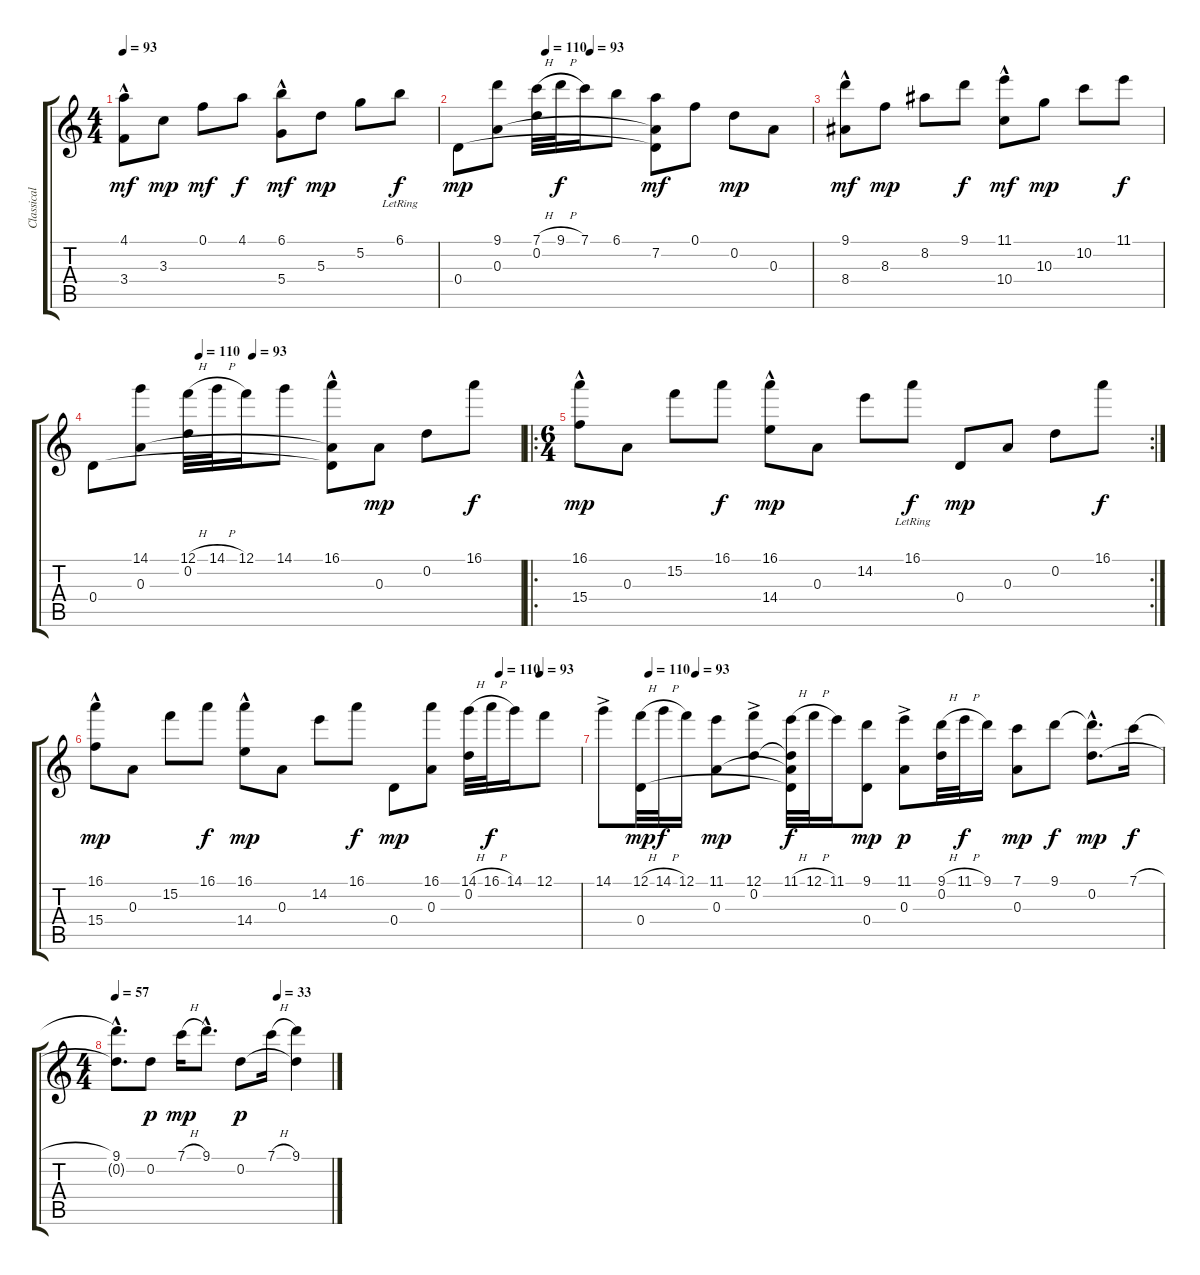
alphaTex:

\track ("Classical guitar" "Classical ") {instrument acousticguitarnylon}
\staff {score tabs}
\tuning (F4 D4 A3 D3 A2 D2) {hide}
\ts (4 4)
\tempo 93
\clef g2
\ks c
(4.1{hac} 3.4).8{dy mf} 3.3.8{dy mp} 0.1.8{dy mf} 4.1.8{dy f} (6.1{hac} 5.4).8{dy mf} 5.3.8{dy mp} 5.2.8 6.1{lr}.8{dy f} |
\tempo (110 0.25)
\tempo (93 0.375)
0.4.8{dy mp} (9.1 0.3).8 (7.1{h} 0.2).32 9.1{h}.32{dy f} 7.1.16 6.1.8 (7.2 0.3{t} 0.4{t}).8{dy mf} 0.1.8 0.2.8{dy mp} 0.3.8 |
(9.1{hac} 8.4).8{dy mf} 8.3.8{dy mp} 8.2.8 9.1.8{dy f} (11.1{hac} 10.4).8{dy mf} 10.3.8{dy mp} 10.2.8 11.1.8{dy f} |
\tempo (110 0.25)
\tempo (93 0.375)
0.4.8 (14.1 0.3).8 (12.1{h} 0.2).32 14.1{h}.32 12.1.16 14.1.8 (16.1{hac} 0.3{t} 0.4{t}).8 0.3.8{dy mp} 0.2.8 16.1.8{dy f} |
\ro
\rc 2
\ts (6 4)
(16.1{hac} 15.4).8{dy mp} 0.3.8 15.2.8 16.1.8{dy f} (16.1{hac} 14.4).8{dy mp} 0.3.8 14.2.8 16.1{lr}.8{dy f} 0.4.8{dy mp} 0.3.8 0.2.8 16.1.8{dy f} |
\tempo (110 0.8333333333333334)
\tempo (93 0.9166666666666666)
(16.1{hac} 15.4).8{dy mp} 0.3.8 15.2.8 16.1.8{dy f} (16.1{hac} 14.4).8{dy mp} 0.3.8 14.2.8 16.1.8{dy f} 0.4.8{dy mp} (16.1 0.3).8 (14.1{h} 0.2).32 16.1{h}.32{dy f} 14.1.16 12.1.8 |
\tempo (110 0.08333333333333333)
\tempo (93 0.16666666666666666)
14.1{ac}.8 (12.1{h} 0.4).32{dy mp} 14.1{h}.32{dy f} 12.1.16 (11.1 0.3).8{dy mp} (12.1{ac} 0.2).8 (11.1{h} 0.2{t} 0.3{t} 0.4{t}).32{dy f} 12.1{h}.32 11.1.16 (9.1 0.4).8{dy mp} (11.1{ac} 0.3).8{dy p} (9.1{h} 0.2).32 11.1{h}.32{dy f} 9.1.16 (7.1 0.3).8{dy mp} 9.1.8{dy f} (9.1{hac t} 0.2).8{d dy mp} 7.1{h}.16{dy f} |
\ts (4 4)
\tempo 57
\tempo (33 0.75)
(9.1{hac} 0.2{hac t}).8{d} 0.2.8{dy p} 7.1{h}.16{dy mp} 9.1{hac}.8{d} 0.2.8{dy p} 7.1{h}.16 (9.1 0.2{t}).4
